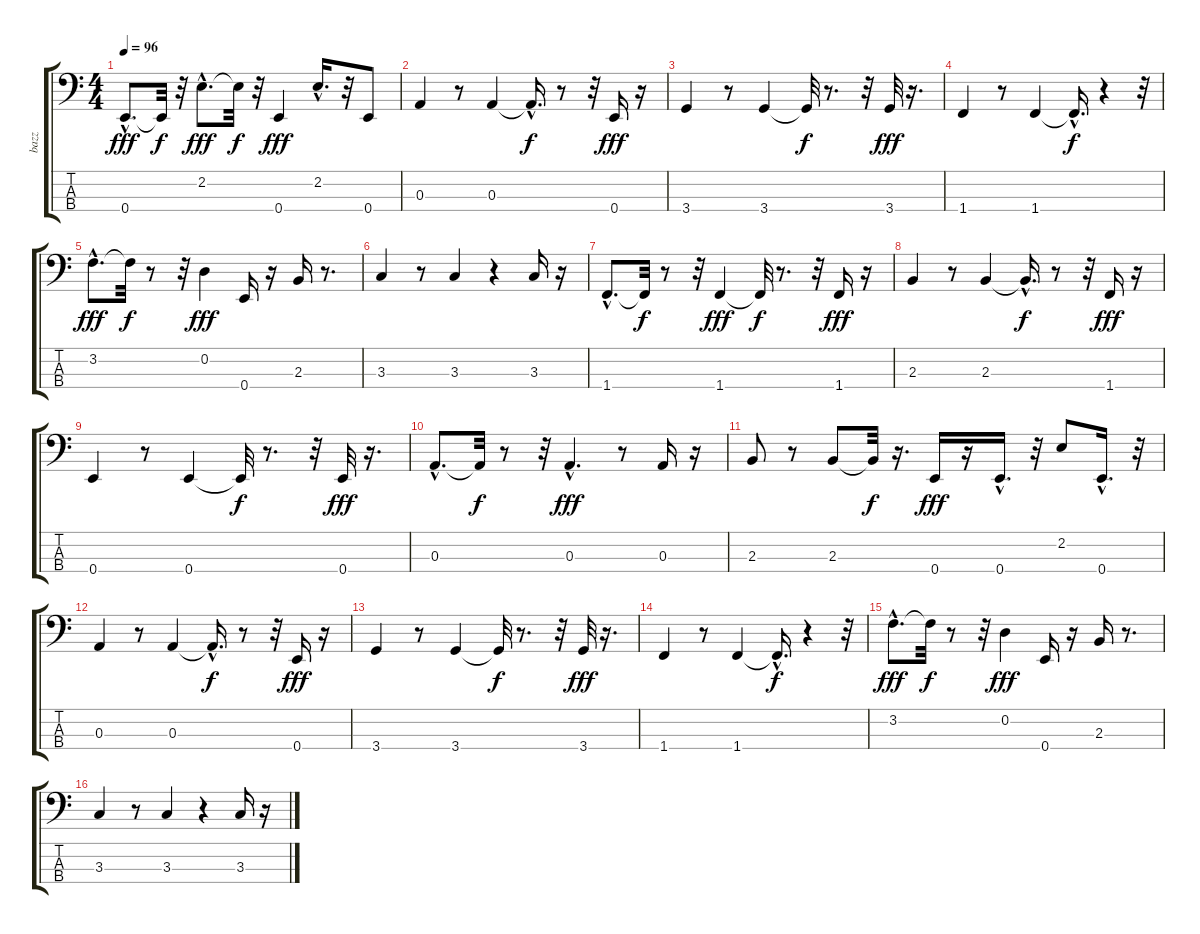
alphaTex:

\track ("bazz" "bazz") {instrument fretlessbass}
\staff {score tabs}
\tuning (G2 D2 A1 E1) {hide}
\ts (4 4)
\tempo 96
\clef f4
\ks c
0.4{hac}.8{d dy fff} 0.4{t}.32{dy f} r.32 2.2{hac}.8{d dy fff} 2.2{t}.32{dy f} r.32 0.4.4{dy fff} 2.2{hac}.16{d} r.32 0.4.8 |
0.3.4 r.8 0.3.4 0.3{hac t}.16{d dy f} r.8 r.32 0.4.16{dy fff} r.16 |
3.4.4 r.8 3.4.4 3.4{t}.32{dy f} r.8{d} r.32 3.4.32{dy fff} r.16{d} |
1.4.4 r.8 1.4.4 1.4{hac t}.16{d dy f} r.4 r.32 |
3.2{hac}.8{d dy fff} 3.2{t}.32{dy f} r.8 r.32 0.2.4{dy fff} 0.4.16 r.16 2.3.16 r.8{d} |
3.3.4 r.8 3.3.4 r.4 3.3.16 r.16 |
1.4{hac}.8{d} 1.4{t}.32{dy f} r.8 r.32 1.4.4{dy fff} 1.4{t}.32{dy f} r.8{d} r.32 1.4.16{dy fff} r.16 |
2.3.4 r.8 2.3.4 2.3{hac t}.16{d dy f} r.8 r.32 1.4.16{dy fff} r.16 |
0.4.4 r.8 0.4.4 0.4{t}.32{dy f} r.8{d} r.32 0.4.32{dy fff} r.16{d} |
0.3{hac}.8{d} 0.3{t}.32{dy f} r.8 r.32 0.3{hac}.4{d dy fff} r.8 0.3.16 r.16 |
2.3.8 r.8 2.3.8 2.3{t}.32{dy f} r.16{d} 0.4.16{dy fff} r.16 0.4{hac}.16{d} r.32 2.2.8 0.4{hac}.16{d} r.32 |
0.3.4 r.8 0.3.4 0.3{hac t}.16{d dy f} r.8 r.32 0.4.16{dy fff} r.16 |
3.4.4 r.8 3.4.4 3.4{t}.32{dy f} r.8{d} r.32 3.4.32{dy fff} r.16{d} |
1.4.4 r.8 1.4.4 1.4{hac t}.16{d dy f} r.4 r.32 |
3.2{hac}.8{d dy fff} 3.2{t}.32{dy f} r.8 r.32 0.2.4{dy fff} 0.4.16 r.16 2.3.16 r.8{d} |
3.3.4 r.8 3.3.4 r.4 3.3.16 r.16
